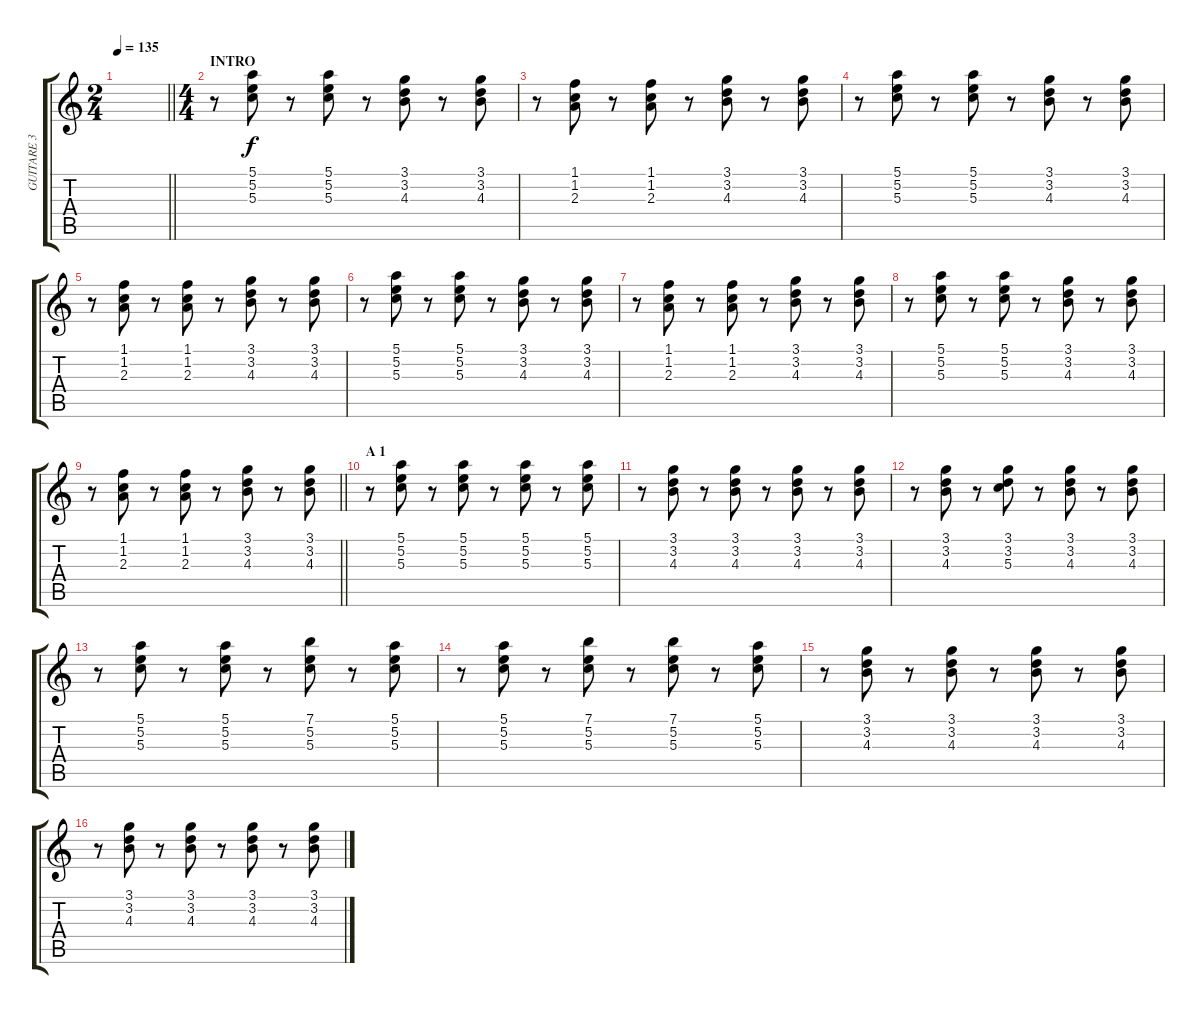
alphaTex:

\track ("GUITARE 3" "GUITARE 3") {instrument distortionguitar}
\staff {score tabs}
\tuning (E4 B3 G3 D3 A2 E2) {hide}
\ts (2 4)
\tempo 135
\clef g2
\barLineRight lightlight
\ks c
|
\ts (4 4)
\section ("" "INTRO")
r.8 (5.1 5.2 5.3).8 r.8 (5.1 5.2 5.3).8 r.8 (3.1 3.2 4.3).8 r.8 (3.1 3.2 4.3).8 |
r.8 (1.1 1.2 2.3).8 r.8 (1.1 1.2 2.3).8 r.8 (3.1 3.2 4.3).8 r.8 (3.1 3.2 4.3).8 |
r.8 (5.1 5.2 5.3).8 r.8 (5.1 5.2 5.3).8 r.8 (3.1 3.2 4.3).8 r.8 (3.1 3.2 4.3).8 |
r.8 (1.1 1.2 2.3).8 r.8 (1.1 1.2 2.3).8 r.8 (3.1 3.2 4.3).8 r.8 (3.1 3.2 4.3).8 |
r.8 (5.1 5.2 5.3).8 r.8 (5.1 5.2 5.3).8 r.8 (3.1 3.2 4.3).8 r.8 (3.1 3.2 4.3).8 |
r.8 (1.1 1.2 2.3).8 r.8 (1.1 1.2 2.3).8 r.8 (3.1 3.2 4.3).8 r.8 (3.1 3.2 4.3).8 |
r.8 (5.1 5.2 5.3).8 r.8 (5.1 5.2 5.3).8 r.8 (3.1 3.2 4.3).8 r.8 (3.1 3.2 4.3).8 |
\barLineRight lightlight
r.8 (1.1 1.2 2.3).8 r.8 (1.1 1.2 2.3).8 r.8 (3.1 3.2 4.3).8 r.8 (3.1 3.2 4.3).8 |
\section ("" "A 1")
r.8 (5.1 5.2 5.3).8 r.8 (5.1 5.2 5.3).8 r.8 (5.1 5.2 5.3).8 r.8 (5.1 5.2 5.3).8 |
r.8 (3.1 3.2 4.3).8 r.8 (3.1 3.2 4.3).8 r.8 (3.1 3.2 4.3).8 r.8 (3.1 3.2 4.3).8 |
r.8 (3.1 3.2 4.3).8 r.8 (3.1 3.2 5.3).8 r.8 (3.1 3.2 4.3).8 r.8 (3.1 3.2 4.3).8 |
r.8 (5.1 5.2 5.3).8 r.8 (5.1 5.2 5.3).8 r.8 (7.1 5.2 5.3).8 r.8 (5.1 5.2 5.3).8 |
r.8 (5.1 5.2 5.3).8 r.8 (7.1 5.2 5.3).8 r.8 (7.1 5.2 5.3).8 r.8 (5.1 5.2 5.3).8 |
r.8 (3.1 3.2 4.3).8 r.8 (3.1 3.2 4.3).8 r.8 (3.1 3.2 4.3).8 r.8 (3.1 3.2 4.3).8 |
r.8 (3.1 3.2 4.3).8 r.8 (3.1 3.2 4.3).8 r.8 (3.1 3.2 4.3).8 r.8 (3.1 3.2 4.3).8
